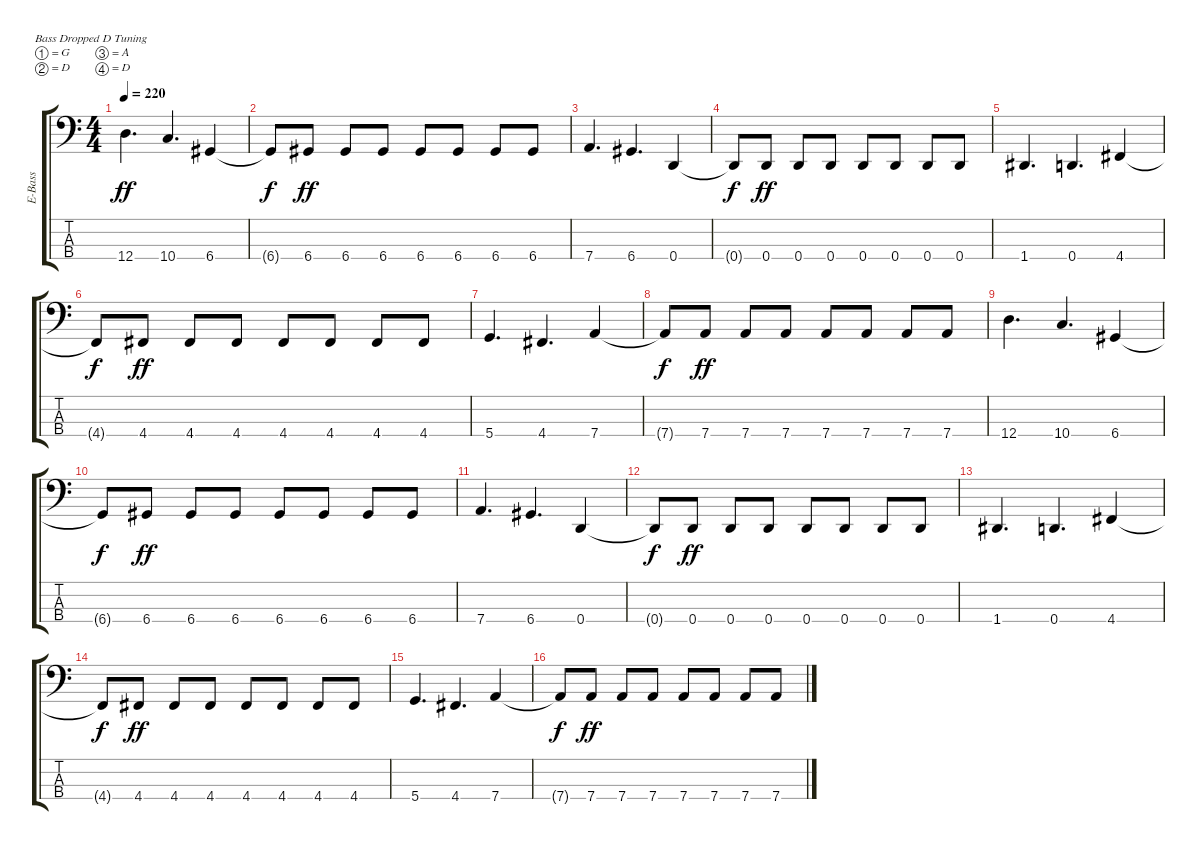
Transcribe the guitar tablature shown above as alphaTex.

\bracketExtendMode groupsimilarinstruments
\otherSystemsTrackNameOrientation horizontal
\track ("Bass" "E-Bass") {instrument electricbassfinger}
\staff {score tabs}
\tuning (G2 D2 A1 D1)
\ts (4 4)
\tempo 220
\clef f4
\ks c
12.4.4{d dy ff beam Down} 10.4.4{d beam Up} 6.4{acc #}.4{beam Up} |
6.4{t acc #}.8{dy f beam Up} 6.4{acc #}.8{dy ff beam Up} 6.4{acc #}.8{beam Up} 6.4{acc #}.8{beam Up} 6.4{acc #}.8{beam Up} 6.4{acc #}.8{beam Up} 6.4{acc #}.8{beam Up} 6.4{acc #}.8{beam Up} |
7.4.4{d beam Up} 6.4{acc #}.4{d beam Up} 0.4.4{beam Up} |
0.4{t}.8{dy f beam Up} 0.4.8{dy ff beam Up} 0.4.8{beam Up} 0.4.8{beam Up} 0.4.8{beam Up} 0.4.8{beam Up} 0.4.8{beam Up} 0.4.8{beam Up} |
1.4{acc #}.4{d beam Up} 0.4.4{d beam Up} 4.4{acc #}.4{beam Up} |
4.4{t acc #}.8{dy f beam Up} 4.4{acc #}.8{dy ff beam Up} 4.4{acc #}.8{beam Up} 4.4{acc #}.8{beam Up} 4.4{acc #}.8{beam Up} 4.4{acc #}.8{beam Up} 4.4{acc #}.8{beam Up} 4.4{acc #}.8{beam Up} |
5.4.4{d beam Up} 4.4{acc #}.4{d beam Up} 7.4.4{beam Up} |
7.4{t}.8{dy f beam Up} 7.4.8{dy ff beam Up} 7.4.8{beam Up} 7.4.8{beam Up} 7.4.8{beam Up} 7.4.8{beam Up} 7.4.8{beam Up} 7.4.8{beam Up} |
12.4.4{d beam Down} 10.4.4{d beam Up} 6.4{acc #}.4{beam Up} |
6.4{t acc #}.8{dy f beam Up} 6.4{acc #}.8{dy ff beam Up} 6.4{acc #}.8{beam Up} 6.4{acc #}.8{beam Up} 6.4{acc #}.8{beam Up} 6.4{acc #}.8{beam Up} 6.4{acc #}.8{beam Up} 6.4{acc #}.8{beam Up} |
7.4.4{d beam Up} 6.4{acc #}.4{d beam Up} 0.4.4{beam Up} |
0.4{t}.8{dy f beam Up} 0.4.8{dy ff beam Up} 0.4.8{beam Up} 0.4.8{beam Up} 0.4.8{beam Up} 0.4.8{beam Up} 0.4.8{beam Up} 0.4.8{beam Up} |
1.4{acc #}.4{d beam Up} 0.4.4{d beam Up} 4.4{acc #}.4{beam Up} |
4.4{t acc #}.8{dy f beam Up} 4.4{acc #}.8{dy ff beam Up} 4.4{acc #}.8{beam Up} 4.4{acc #}.8{beam Up} 4.4{acc #}.8{beam Up} 4.4{acc #}.8{beam Up} 4.4{acc #}.8{beam Up} 4.4{acc #}.8{beam Up} |
5.4.4{d beam Up} 4.4{acc #}.4{d beam Up} 7.4.4{beam Up} |
7.4{t}.8{dy f beam Up} 7.4.8{dy ff beam Up} 7.4.8{beam Up} 7.4.8{beam Up} 7.4.8{beam Up} 7.4.8{beam Up} 7.4.8{beam Up} 7.4.8{beam Up}
